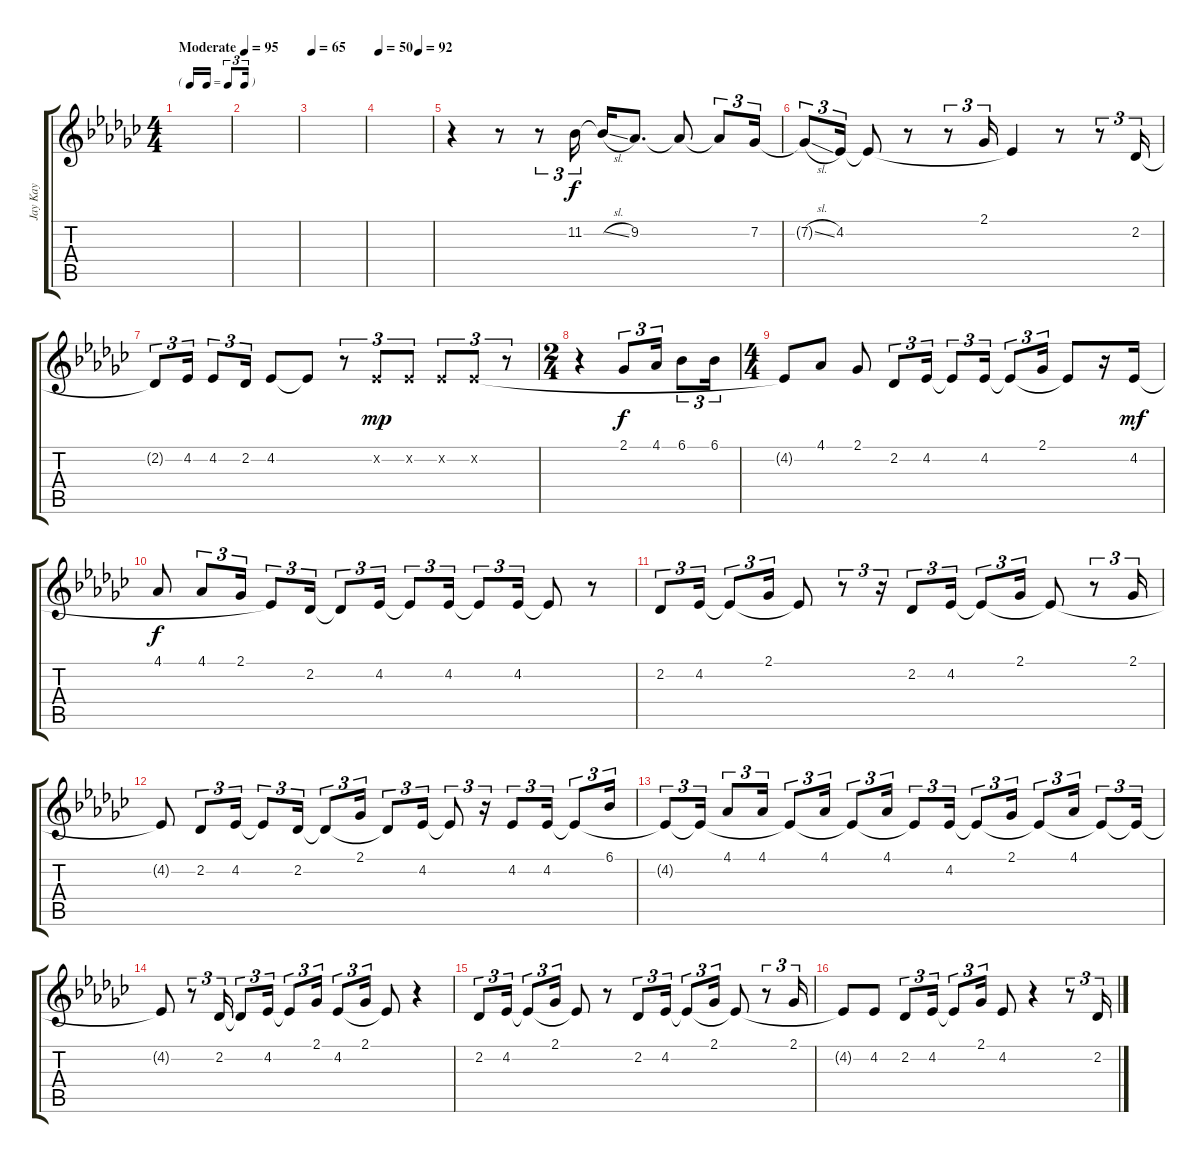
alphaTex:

\track ("Jay Kay" "Jay Kay") {instrument brasssection}
\staff {score tabs}
\tuning (E4 B3 G3 D3 A2 E2) {hide}
\ts (4 4)
\tf triplet16th
\tempo (95 "Moderate")
\tempo 85
\tempo (95 "Moderate")
\clef g2
\ks ebminor
|
|
\tempo 65
|
\tempo 50
\tempo (92 0.75)
|
r.4 r.8 r.8{tu (3 2)} 11.2.16{tu (3 2)} 11.2{sl t}.16 9.2.8{d} 9.2{t}.8 9.2{t}.8{tu (3 2)} 7.2.16{tu (3 2)} |
7.2{sl t}.8{tu (3 2)} 4.2.16{tu (3 2)} 4.2{t}.8 r.8 r.8{tu (3 2)} 2.1.16{tu (3 2)} 4.2{t}.4 r.8 r.8{tu (3 2)} 2.2.16{tu (3 2)} |
2.2{t}.8{tu (3 2)} 4.2.16{tu (3 2)} 4.2.8{tu (3 2)} 2.2.16{tu (3 2)} 4.2.8 4.2{t}.8 r.8{tu (3 2)} 4.2{x}.8{tu (3 2) dy mp} 4.2{x}.8{tu (3 2)} 4.2{x}.8{tu (3 2)} 4.2{x}.8{tu (3 2)} r.8{tu (3 2)} |
\ts (2 4)
r.4 2.1.8{tu (3 2) dy f} 4.1.16{tu (3 2)} 6.1.8{tu (3 2)} 6.1.16{tu (3 2)} |
\ts (4 4)
4.2{t}.8 4.1.8 2.1.8 2.2.8{tu (3 2)} 4.2.16{tu (3 2)} 4.2{t}.8{tu (3 2)} 4.2.16{tu (3 2)} 4.2{t}.8{tu (3 2)} 2.1.16{tu (3 2)} 4.2{t}.8 r.16 4.2.16{dy mf} |
4.1.8{dy f} 4.1.8{tu (3 2)} 2.1.16{tu (3 2)} 4.2{t}.8{tu (3 2)} 2.2.16{tu (3 2)} 2.2{t}.8{tu (3 2)} 4.2.16{tu (3 2)} 4.2{t}.8{tu (3 2)} 4.2.16{tu (3 2)} 4.2{t}.8{tu (3 2)} 4.2.16{tu (3 2)} 4.2{t}.8 r.8 |
2.2.8{tu (3 2)} 4.2.16{tu (3 2)} 4.2{t}.8{tu (3 2)} 2.1.16{tu (3 2)} 4.2{t}.8 r.8{tu (3 2)} r.16{tu (3 2)} 2.2.8{tu (3 2)} 4.2.16{tu (3 2)} 4.2{t}.8{tu (3 2)} 2.1.16{tu (3 2)} 4.2{t}.8 r.8{tu (3 2)} 2.1.16{tu (3 2)} |
4.2{t}.8 2.2.8{tu (3 2)} 4.2.16{tu (3 2)} 4.2{t}.8{tu (3 2)} 2.2.16{tu (3 2)} 2.2{t}.8{tu (3 2)} 2.1.16{tu (3 2)} 2.2{t}.8{tu (3 2)} 4.2.16{tu (3 2)} 4.2{t}.8{tu (3 2)} r.16{tu (3 2)} 4.2.8{tu (3 2)} 4.2.16{tu (3 2)} 4.2{t}.8{tu (3 2)} 6.1.16{tu (3 2)} |
4.2{t}.8{tu (3 2)} 4.2{t}.16{tu (3 2)} 4.1.8{tu (3 2)} 4.1.16{tu (3 2)} 4.2{t}.8{tu (3 2)} 4.1.16{tu (3 2)} 4.2{t}.8{tu (3 2)} 4.1.16{tu (3 2)} 4.2{t}.8{tu (3 2)} 4.2.16{tu (3 2)} 4.2{t}.8{tu (3 2)} 2.1.16{tu (3 2)} 4.2{t}.8{tu (3 2)} 4.1.16{tu (3 2)} 4.2{t}.8{tu (3 2)} 4.2{t}.16{tu (3 2)} |
4.2{t}.8 r.8{tu (3 2)} 2.2.16{tu (3 2)} 2.2{t}.8{tu (3 2)} 4.2.16{tu (3 2)} 4.2{t}.8{tu (3 2)} 2.1.16{tu (3 2)} 4.2.8{tu (3 2)} 2.1.16{tu (3 2)} 4.2{t}.8 r.4 |
2.2.8{tu (3 2)} 4.2.16{tu (3 2)} 4.2{t}.8{tu (3 2)} 2.1.16{tu (3 2)} 4.2{t}.8 r.8 2.2.8{tu (3 2)} 4.2.16{tu (3 2)} 4.2{t}.8{tu (3 2)} 2.1.16{tu (3 2)} 4.2{t}.8 r.8{tu (3 2)} 2.1.16{tu (3 2)} |
4.2{t}.8 4.2.8 2.2.8{tu (3 2)} 4.2.16{tu (3 2)} 4.2{t}.8{tu (3 2)} 2.1.16{tu (3 2)} 4.2.8 r.4 r.8{tu (3 2)} 2.2.16{tu (3 2)}
